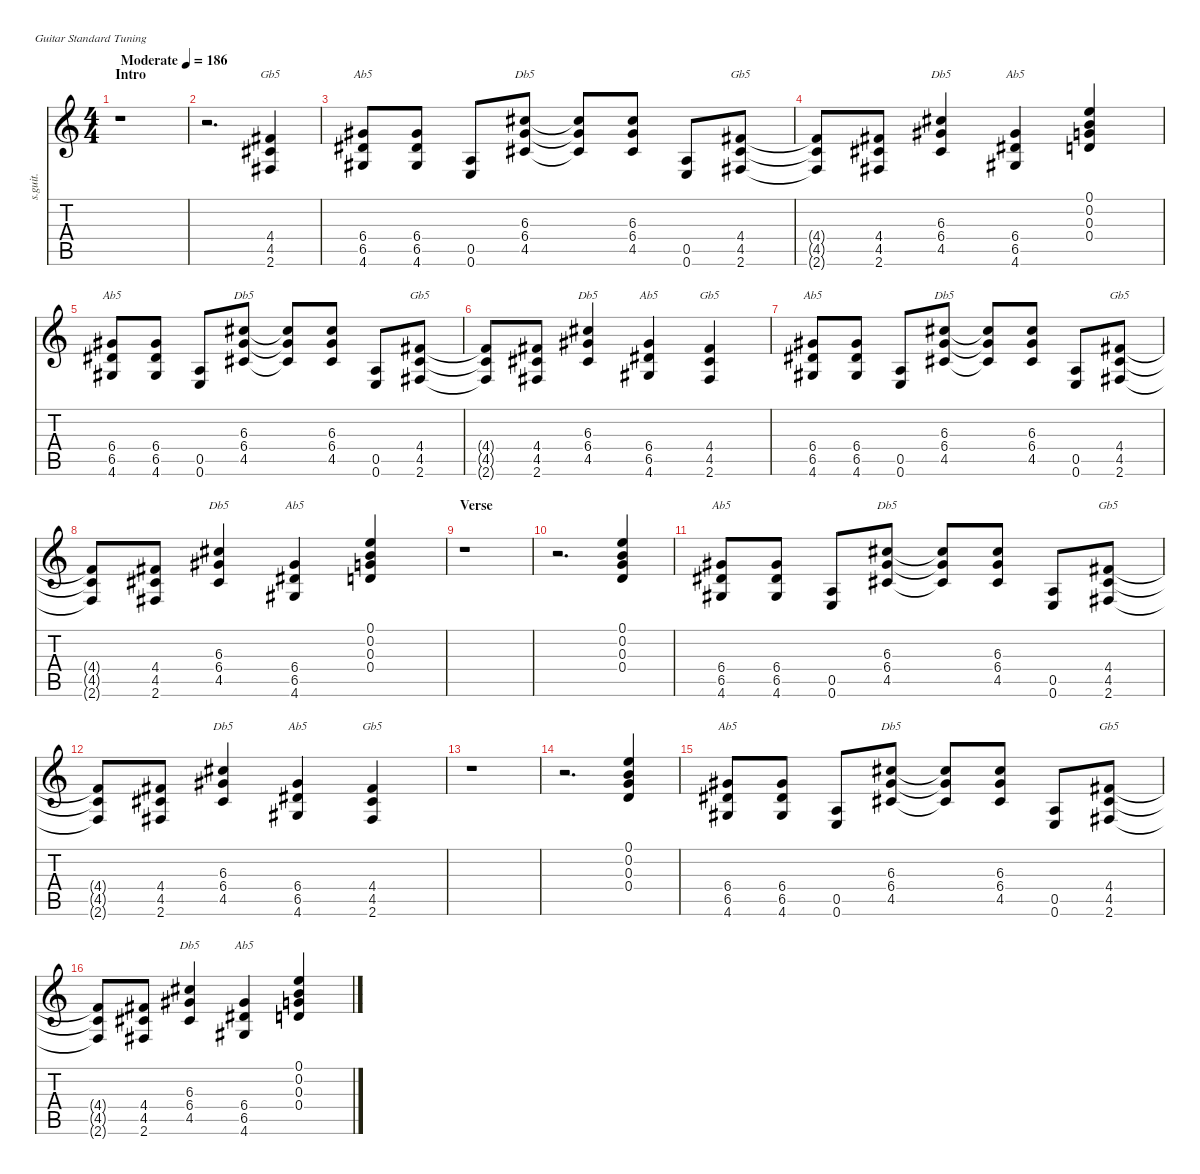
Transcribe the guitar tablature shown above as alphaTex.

\defaultSystemsLayout 4
\hideDynamics
\bracketExtendMode nobrackets
\track ("Billie Joe Armstrong\n (Rhythm)" "s.guit.") {instrument distortionguitar}
\staff {score tabs}
\tuning (E4 B3 G3 D3 A2 E2)
\chord ("Gb5" 3 1 2 2 0 x) {showdiagram false}
\chord ("Ab5" 3 1 2 2 0 x) {showdiagram false}
\chord ("Db5" 3 1 2 2 0 x) {showdiagram false}
\ts (4 4)
\beaming (8 2 2 2 2)
\section ("" "Intro")
\tempo (186 "Moderate")
\clef g2
\ks c
r.1{dy f instrument distortionguitar} |
r.2{d} (4.4{acc #} 4.5{acc #} 2.6{acc #}).4{ch "Gb5"} |
(6.4{acc #} 6.5{acc #} 4.6{acc #}).8{ch "Ab5"} (6.4{acc #} 6.5{acc #} 4.6{acc #}).8 (0.5 0.6).8 (6.3{acc #} 6.4{acc #} 4.5{acc #}).8{ch "Db5"} (6.3{t acc #} 6.4{t acc #} 4.5{t acc #}).8 (6.3{acc #} 6.4{acc #} 4.5{acc #}).8 (0.5 0.6).8 (4.4{acc #} 4.5{acc #} 2.6{acc #}).8{ch "Gb5"} |
(4.4{t acc #} 4.5{t acc #} 2.6{t acc #}).8 (4.4{acc #} 4.5{acc #} 2.6{acc #}).8 (6.3{acc #} 6.4{acc #} 4.5{acc #}).4{ch "Db5"} (6.4{acc #} 6.5{acc #} 4.6{acc #}).4{ch "Ab5"} (0.1 0.2 0.3 0.4).4 |
(6.4{acc #} 6.5{acc #} 4.6{acc #}).8{ch "Ab5"} (6.4{acc #} 6.5{acc #} 4.6{acc #}).8 (0.5 0.6).8 (6.3{acc #} 6.4{acc #} 4.5{acc #}).8{ch "Db5"} (6.3{t acc #} 6.4{t acc #} 4.5{t acc #}).8 (6.3{acc #} 6.4{acc #} 4.5{acc #}).8 (0.5 0.6).8 (4.4{acc #} 4.5{acc #} 2.6{acc #}).8{ch "Gb5"} |
(4.4{t acc #} 4.5{t acc #} 2.6{t acc #}).8 (4.4{acc #} 4.5{acc #} 2.6{acc #}).8 (6.3{acc #} 6.4{acc #} 4.5{acc #}).4{ch "Db5"} (6.4{acc #} 6.5{acc #} 4.6{acc #}).4{ch "Ab5"} (4.4{acc #} 4.5{acc #} 2.6{acc #}).4{ch "Gb5"} |
(6.4{acc #} 6.5{acc #} 4.6{acc #}).8{ch "Ab5"} (6.4{acc #} 6.5{acc #} 4.6{acc #}).8 (0.5 0.6).8 (6.3{acc #} 6.4{acc #} 4.5{acc #}).8{ch "Db5"} (6.3{t acc #} 6.4{t acc #} 4.5{t acc #}).8 (6.3{acc #} 6.4{acc #} 4.5{acc #}).8 (0.5 0.6).8 (4.4{acc #} 4.5{acc #} 2.6{acc #}).8{ch "Gb5"} |
(4.4{t acc #} 4.5{t acc #} 2.6{t acc #}).8 (4.4{acc #} 4.5{acc #} 2.6{acc #}).8 (6.3{acc #} 6.4{acc #} 4.5{acc #}).4{ch "Db5"} (6.4{acc #} 6.5{acc #} 4.6{acc #}).4{ch "Ab5"} (0.1 0.2 0.3 0.4).4 |
\section ("" "Verse")
r.1 |
r.2{d} (0.1 0.2 0.3 0.4).4 |
(6.4{acc #} 6.5{acc #} 4.6{acc #}).8{ch "Ab5"} (6.4{acc #} 6.5{acc #} 4.6{acc #}).8 (0.5 0.6).8 (6.3{acc #} 6.4{acc #} 4.5{acc #}).8{ch "Db5"} (6.3{t acc #} 6.4{t acc #} 4.5{t acc #}).8 (6.3{acc #} 6.4{acc #} 4.5{acc #}).8 (0.5 0.6).8 (4.4{acc #} 4.5{acc #} 2.6{acc #}).8{ch "Gb5"} |
(4.4{t acc #} 4.5{t acc #} 2.6{t acc #}).8 (4.4{acc #} 4.5{acc #} 2.6{acc #}).8 (6.3{acc #} 6.4{acc #} 4.5{acc #}).4{ch "Db5"} (6.4{acc #} 6.5{acc #} 4.6{acc #}).4{ch "Ab5"} (4.4{acc #} 4.5{acc #} 2.6{acc #}).4{ch "Gb5"} |
r.1 |
r.2{d} (0.1 0.2 0.3 0.4).4 |
(6.4{acc #} 6.5{acc #} 4.6{acc #}).8{ch "Ab5"} (6.4{acc #} 6.5{acc #} 4.6{acc #}).8 (0.5 0.6).8 (6.3{acc #} 6.4{acc #} 4.5{acc #}).8{ch "Db5"} (6.3{t acc #} 6.4{t acc #} 4.5{t acc #}).8 (6.3{acc #} 6.4{acc #} 4.5{acc #}).8 (0.5 0.6).8 (4.4{acc #} 4.5{acc #} 2.6{acc #}).8{ch "Gb5"} |
(4.4{t acc #} 4.5{t acc #} 2.6{t acc #}).8 (4.4{acc #} 4.5{acc #} 2.6{acc #}).8 (6.3{acc #} 6.4{acc #} 4.5{acc #}).4{ch "Db5"} (6.4{acc #} 6.5{acc #} 4.6{acc #}).4{ch "Ab5"} (0.1 0.2 0.3 0.4).4
